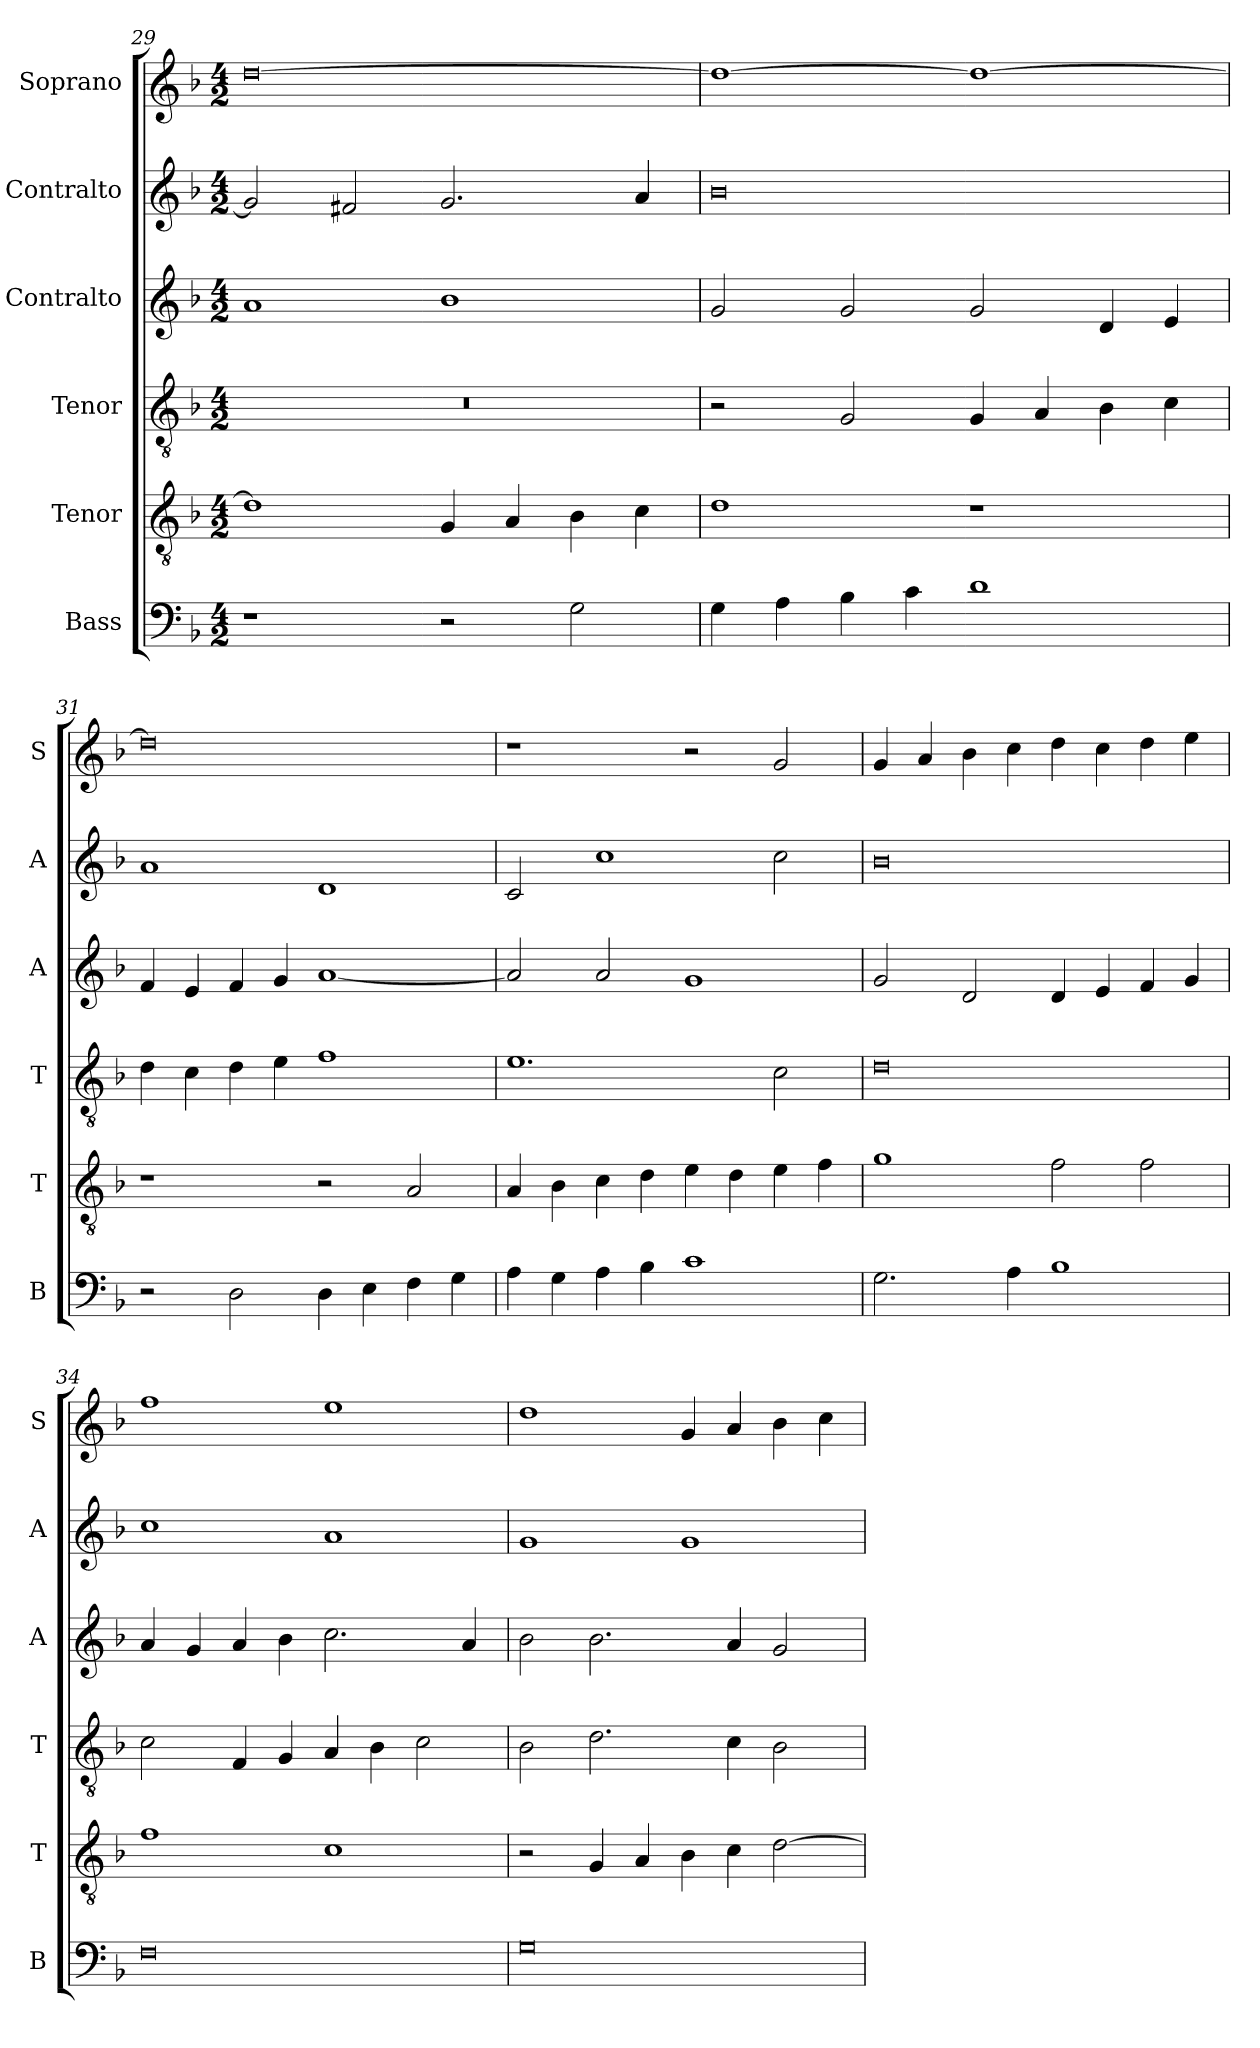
**kern	**kern	**kern	**kern	**kern	**kern
*part6	*part5	*part4	*part3	*part2	*part1
*staff6	*staff5	*staff4	*staff3	*staff2	*staff1
*I"Bass	*I"Tenor	*I"Tenor	*I"Contralto	*I"Contralto	*I"Soprano
*I'B	*I'T	*I'T	*I'A	*I'A	*I'S
*clefF4	*clefGv2	*clefGv2	*clefG2	*clefG2	*clefG2
*k[b-]	*k[b-]	*k[b-]	*k[b-]	*k[b-]	*k[b-]
*G:dor	*G:dor	*G:dor	*G:dor	*G:dor	*G:dor
*M4/2	*M4/2	*M4/2	*M4/2	*M4/2	*M4/2
=29	=29	=29	=29	=29	=29
1r	1d]	0r	1a	2g]	[0dd
.	.	.	.	2f#X	.
2r	4G	.	1b-	2.g	.
.	4A	.	.	.	.
2G	4B-	.	.	.	.
.	4c	.	.	4a	.
=30	=30	=30	=30	=30	=30
4G	1d	2r	2g	0b-	1dd_
4A	.	.	.	.	.
4B-	.	2G	2g	.	.
4c	.	.	.	.	.
1d	1r	4G	2g	.	1dd_
.	.	4A	.	.	.
.	.	4B-	4d	.	.
.	.	4c	4e	.	.
=31	=31	=31	=31	=31	=31
2r	1r	4d	4f	1a	0dd]
.	.	4c	4e	.	.
2D	.	4d	4f	.	.
.	.	4e	4g	.	.
4D	2r	1f	[1a	1d	.
4E	.	.	.	.	.
4F	2A	.	.	.	.
4G	.	.	.	.	.
=32	=32	=32	=32	=32	=32
4A	4A	1.e	2a]	2c	1r
4G	4B-	.	.	.	.
4A	4c	.	2a	1cc	.
4B-	4d	.	.	.	.
1c	4e	.	1g	.	2r
.	4d	.	.	.	.
.	4e	2c	.	2cc	2g
.	4f	.	.	.	.
=33	=33	=33	=33	=33	=33
2.G	1g	0d	2g	0b-	4g
.	.	.	.	.	4a
.	.	.	2d	.	4b-
4A	.	.	.	.	4cc
1B-	2f	.	4d	.	4dd
.	.	.	4e	.	4cc
.	2f	.	4f	.	4dd
.	.	.	4g	.	4ee
=34	=34	=34	=34	=34	=34
0F	1f	2c	4a	1cc	1ff
.	.	.	4g	.	.
.	.	4F	4a	.	.
.	.	4G	4b-	.	.
.	1c	4A	2.cc	1a	1ee
.	.	4B-	.	.	.
.	.	2c	.	.	.
.	.	.	4a	.	.
=35	=35	=35	=35	=35	=35
0G	2r	2B-	2b-	1g	1dd
.	4G	2.d	2.b-	.	.
.	4A	.	.	.	.
.	4B-	.	.	1g	4g
.	4c	4c	4a	.	4a
.	[2d	2B-	2g	.	4b-
.	.	.	.	.	4cc
=	=	=	=	=	=
*-	*-	*-	*-	*-	*-
